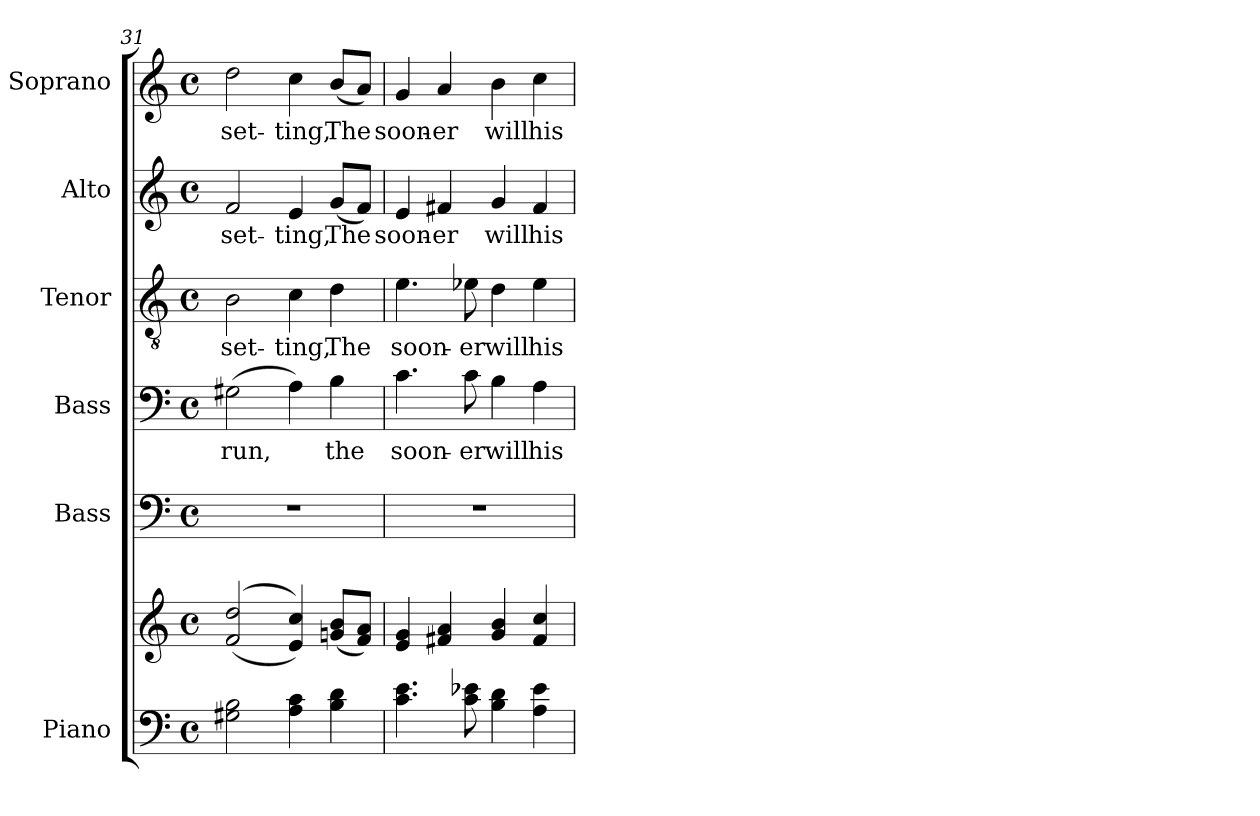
**kern	**kern	**kern	**kern	**text	**kern	**text	**kern	**text	**kern	**text
*part6	*part6	*part5	*part4	*part4	*part3	*part3	*part2	*part2	*part1	*part1
*staff7	*staff6	*staff5	*staff4	*staff4	*staff3	*staff3	*staff2	*staff2	*staff1	*staff1
*I"Piano	*	*I"Bass	*I"Bass	*	*I"Tenor	*	*I"Alto	*	*I"Soprano	*
*I'Pno.	*	*I'B.	*I'B.	*	*I'T.	*	*I'A.	*	*I'S.	*
*clefF4	*clefG2	*clefF4	*clefF4	*	*clefGv2	*	*clefG2	*	*clefG2	*
*	*	*	*	*	*ITrd7c12	*	*	*	*	*
*k[]	*k[]	*k[]	*k[]	*	*k[]	*	*k[]	*	*k[]	*
*C:	*C:	*C:	*C:	*	*C:	*	*C:	*	*C:	*
*M4/4	*M4/4	*M4/4	*M4/4	*	*M4/4	*	*M4/4	*	*M4/4	*
*met(c)	*met(c)	*met(c)	*met(c)	*	*met(c)	*	*met(c)	*	*met(c)	*
=31	=31	=31	=31	=31	=31	=31	=31	=31	=31	=31
!	!	!	!	!LO:LY:b:color=#000000	!	!	!	!	!	!
!	!	!	!	!	!	!LO:LY:b:color=#000000	!	!	!	!
!	!	!	!	!	!	!	!	!LO:LY:b:color=#000000	!	!
!	!	!	!	!	!	!	!	!	!	!LO:LY:b:color=#000000
2G#Xi\ 2Bi	((2fi/ 2ddi	1r	(2G#Xi\	run,	2BBi\	set-	2fi/	set-	2ddi\	set-
!	!	!	!	!	!	!LO:LY:b:color=#000000	!	!	!	!
!	!	!	!	!	!	!	!	!LO:LY:b:color=#000000	!	!
!	!	!	!	!	!	!	!	!	!	!LO:LY:b:color=#000000
4Ai\ 4ci	4ei/ 4cci))	.	4Ai\)	.	4Ci\	-ting,	4ei/	-ting,	4cci\	-ting,
!	!	!	!	!LO:LY:b:color=#000000	!	!	!	!	!	!
!	!	!	!	!	!	!LO:LY:b:color=#000000	!	!	!	!
!	!	!	!	!	!	!	!	!LO:LY:b:color=#000000	!	!
!	!	!	!	!	!	!	!	!	!	!LO:LY:b:color=#000000
4Bi\ 4di	(8gni/ 8biL	.	4Bi\	the	4Di\	The	(8gi/L	The	(8bi/L	The
.	8fi/ 8aiJ)	.	.	.	.	.	8fi/J)	.	8ai/J)	.
=32	=32	=32	=32	=32	=32	=32	=32	=32	=32	=32
!	!	!	!	!LO:LY:b:color=#000000	!	!	!	!	!	!
!	!	!	!	!	!	!LO:LY:b:color=#000000	!	!	!	!
!	!	!	!	!	!	!	!	!LO:LY:b:color=#000000	!	!
!	!	!	!	!	!	!	!	!	!	!LO:LY:b:color=#000000
4.ci\ 4.ei	4ei/ 4gi	1r	4.ci\	soon-	4.Ei\	soon-	4ei/	soon-	4gi/	soon-
!	!	!	!	!	!	!	!	!LO:LY:b:color=#000000	!	!
!	!	!	!	!	!	!	!	!	!	!LO:LY:b:color=#000000
.	4f#Xi/ 4ai	.	.	.	.	.	4f#Xi/	-er	4ai/	-er
!	!	!	!	!LO:LY:b:color=#000000	!	!	!	!	!	!
!	!	!	!	!	!	!LO:LY:b:color=#000000	!	!	!	!
8ci\ 8e-Xi	.	.	8ci\	-er	8E-Xi\	-er	.	.	.	.
!	!	!	!	!LO:LY:b:color=#000000	!	!	!	!	!	!
!	!	!	!	!	!	!LO:LY:b:color=#000000	!	!	!	!
!	!	!	!	!	!	!	!	!LO:LY:b:color=#000000	!	!
!	!	!	!	!	!	!	!	!	!	!LO:LY:b:color=#000000
4Bi\ 4di	4gi/ 4bi	.	4Bi\	will	4Di\	will	4gi/	will	4bi\	will
!	!	!	!	!LO:LY:b:color=#000000	!	!	!	!	!	!
!	!	!	!	!	!	!LO:LY:b:color=#000000	!	!	!	!
!	!	!	!	!	!	!	!	!LO:LY:b:color=#000000	!	!
!	!	!	!	!	!	!	!	!	!	!LO:LY:b:color=#000000
4Ai\ 4e-i	4f#i/ 4cci	.	4Ai\	his	4E-i\	his	4f#i/	his	4cci\	his
=	=	=	=	=	=	=	=	=	=	=
*-	*-	*-	*-	*-	*-	*-	*-	*-	*-	*-
